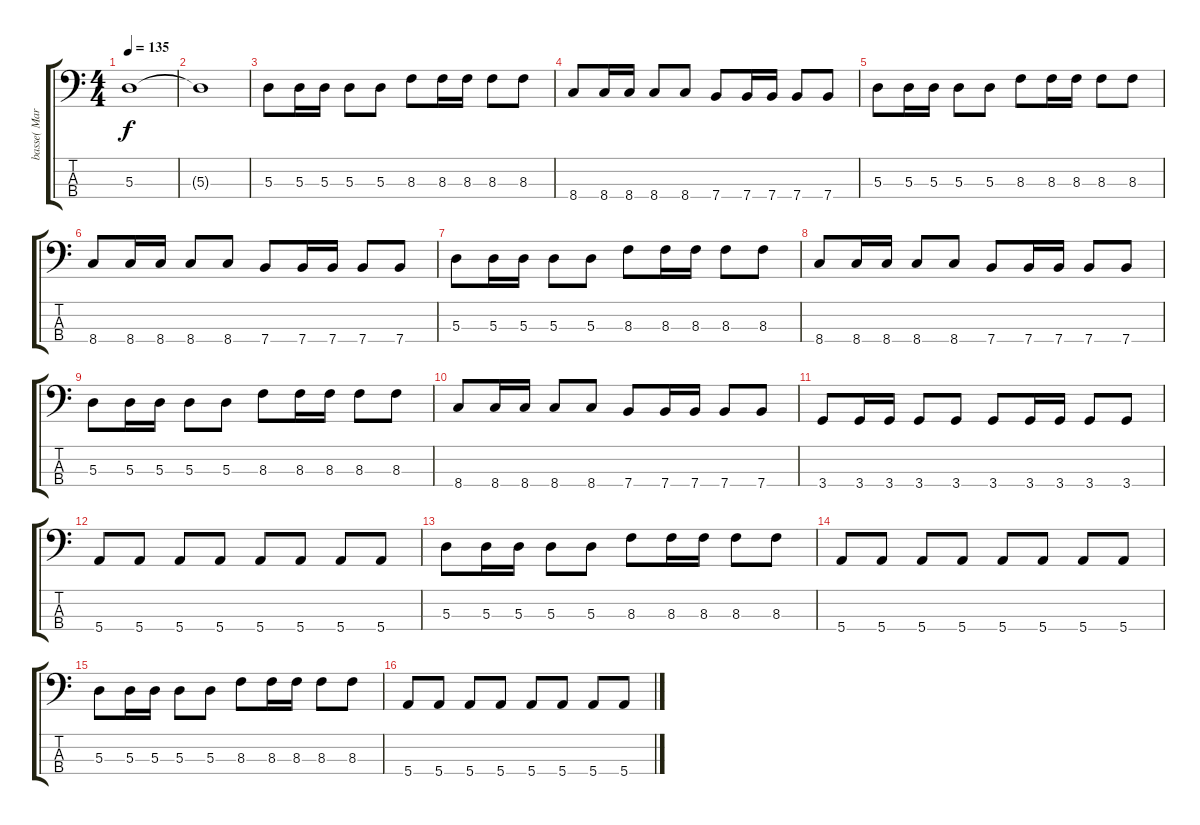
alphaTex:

\track ("basse( Mark )" "basse( Mar") {instrument electricbasspick}
\staff {score tabs}
\tuning (G2 D2 A1 E1) {hide}
\ts (4 4)
\tempo 135
\clef f4
\ks c
5.3.1{dy f} |
5.3{t}.1 |
5.3.8 5.3.16 5.3.16 5.3.8 5.3.8 8.3.8 8.3.16 8.3.16 8.3.8 8.3.8 |
8.4.8 8.4.16 8.4.16 8.4.8 8.4.8 7.4.8 7.4.16 7.4.16 7.4.8 7.4.8 |
5.3.8 5.3.16 5.3.16 5.3.8 5.3.8 8.3.8 8.3.16 8.3.16 8.3.8 8.3.8 |
8.4.8 8.4.16 8.4.16 8.4.8 8.4.8 7.4.8 7.4.16 7.4.16 7.4.8 7.4.8 |
5.3.8 5.3.16 5.3.16 5.3.8 5.3.8 8.3.8 8.3.16 8.3.16 8.3.8 8.3.8 |
8.4.8 8.4.16 8.4.16 8.4.8 8.4.8 7.4.8 7.4.16 7.4.16 7.4.8 7.4.8 |
5.3.8 5.3.16 5.3.16 5.3.8 5.3.8 8.3.8 8.3.16 8.3.16 8.3.8 8.3.8 |
8.4.8 8.4.16 8.4.16 8.4.8 8.4.8 7.4.8 7.4.16 7.4.16 7.4.8 7.4.8 |
3.4.8 3.4.16 3.4.16 3.4.8 3.4.8 3.4.8 3.4.16 3.4.16 3.4.8 3.4.8 |
5.4.8 5.4.8 5.4.8 5.4.8 5.4.8 5.4.8 5.4.8 5.4.8 |
5.3.8 5.3.16 5.3.16 5.3.8 5.3.8 8.3.8 8.3.16 8.3.16 8.3.8 8.3.8 |
5.4.8 5.4.8 5.4.8 5.4.8 5.4.8 5.4.8 5.4.8 5.4.8 |
5.3.8 5.3.16 5.3.16 5.3.8 5.3.8 8.3.8 8.3.16 8.3.16 8.3.8 8.3.8 |
5.4.8 5.4.8 5.4.8 5.4.8 5.4.8 5.4.8 5.4.8 5.4.8
